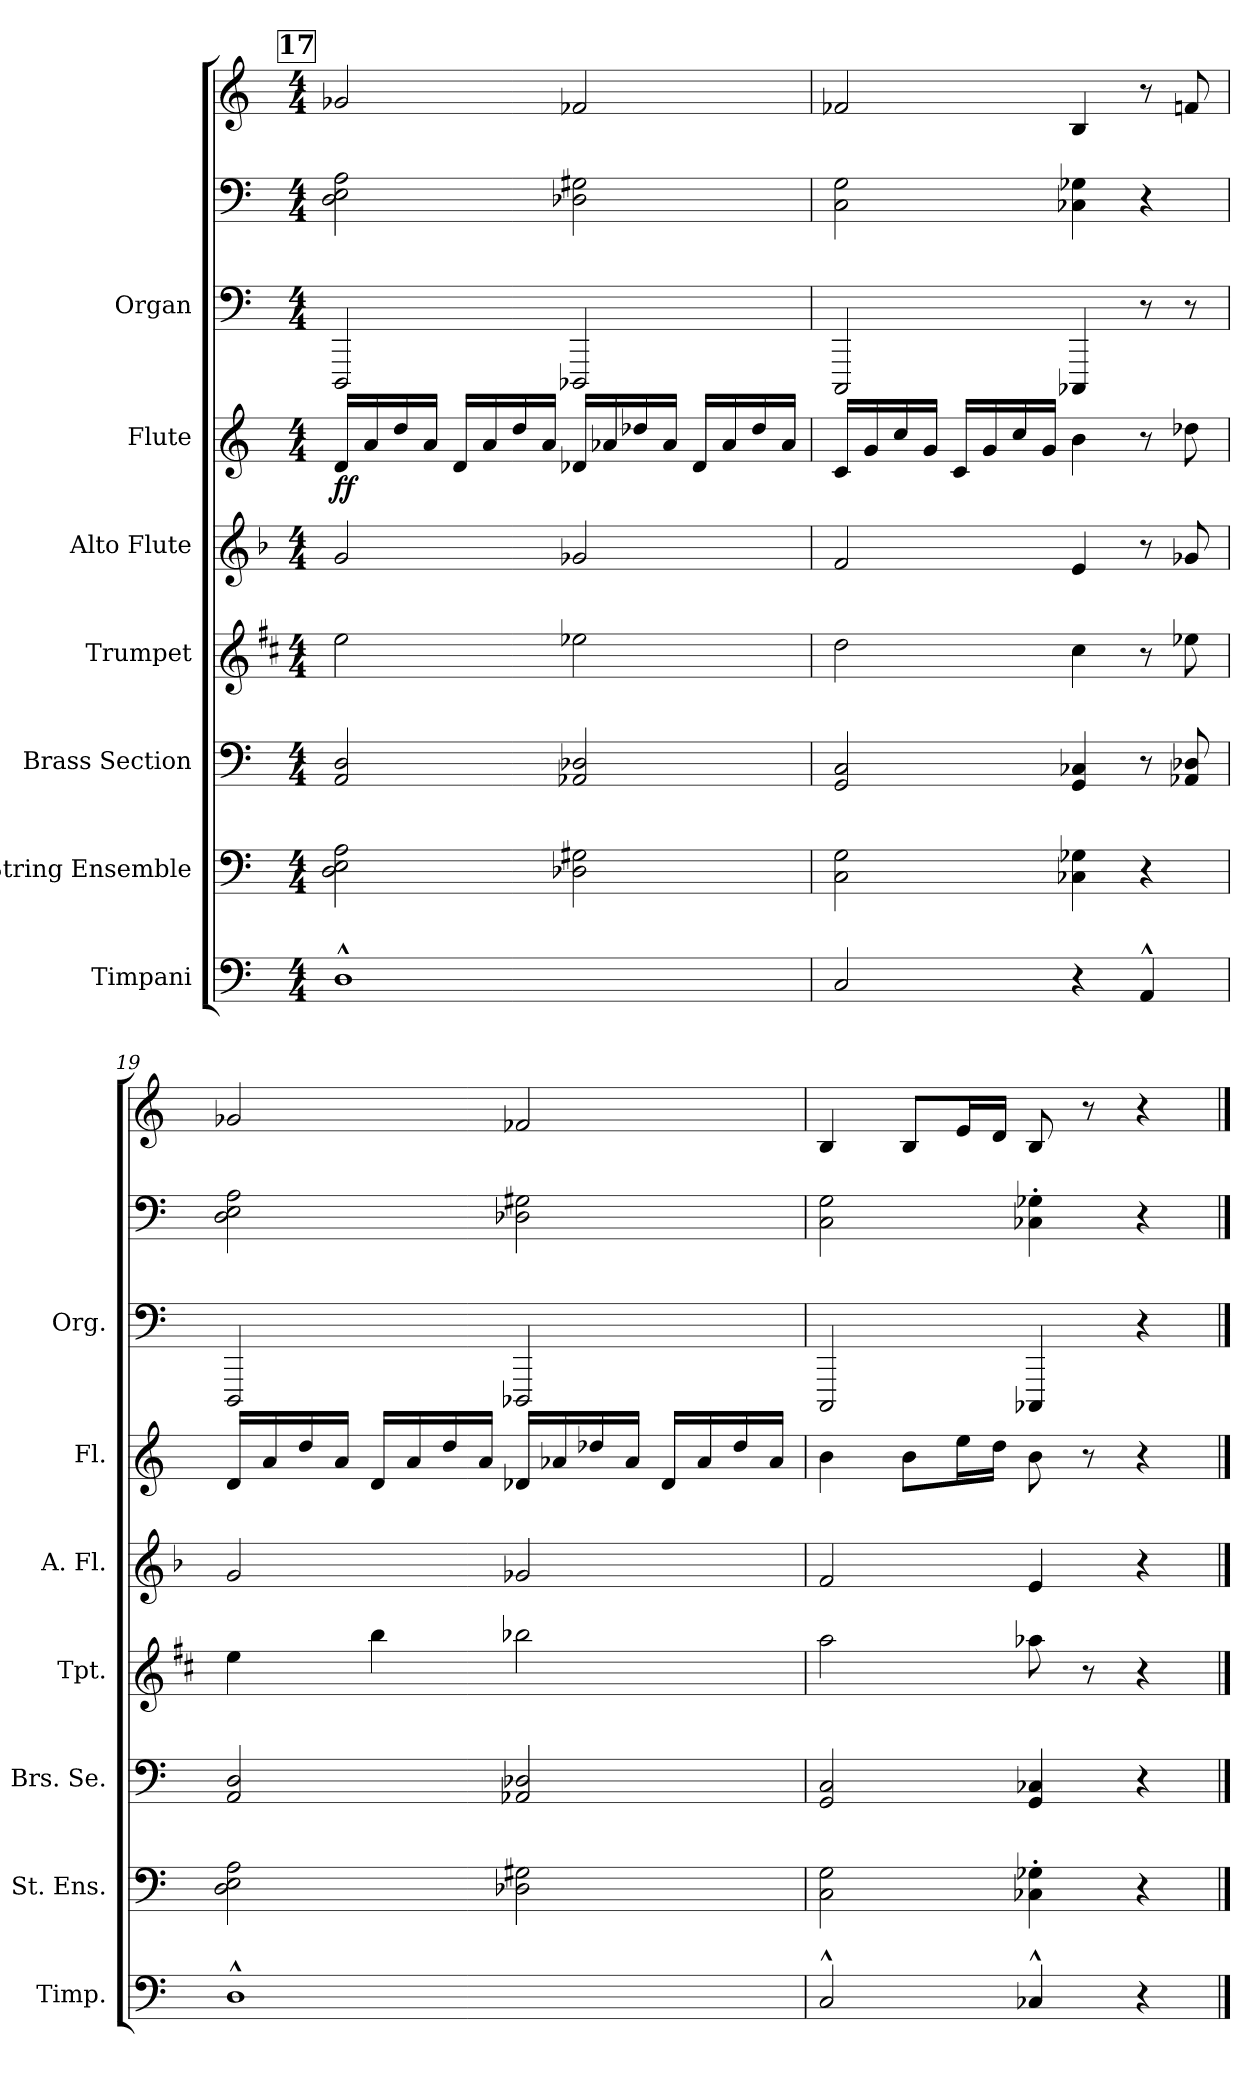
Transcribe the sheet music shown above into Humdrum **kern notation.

**kern	**kern	**kern	**kern	**kern	**kern	**dynam	**kern	**kern	**kern
*part7	*part6	*part5	*part4	*part3	*part2	*part2	*part1	*part1	*part1
*staff9	*staff8	*staff7	*staff6	*staff5	*staff4	*staff4	*staff3	*staff2	*staff1
*I"Timpani	*I"String Ensemble	*I"Brass Section	*I"Trumpet	*I"Alto Flute	*I"Flute	*	*I"Organ	*	*
*I'Timp.	*I'St. Ens.	*I'Brs. Se.	*I'Tpt.	*I'A. Fl.	*I'Fl.	*	*I'Org.	*	*
*clefF4	*clefF4	*clefF4	*clefG2	*clefG2	*clefG2	*	*clefF4	*clefF4	*clefG2
*	*	*	*ITrd1c2	*ITrd3c5	*	*	*	*	*
*k[]	*k[]	*k[]	*k[]	*k[]	*k[]	*	*k[]	*k[]	*k[]
*M4/4	*M4/4	*M4/4	*M4/4	*M4/4	*M4/4	*	*M4/4	*M4/4	*M4/4
!!LO:REH:place=s1:a:t=17
=17	=17	=17	=17	=17	=17	=17	=17	=17	=17
!	!	!	!	!	!	!LO:DY:b	!	!	!
1D^^	2E 2A 2D	2AA 2D	2dd	2d	16dLL	ff	2DDD	2E 2A 2D	2g-X
.	.	.	.	.	16a	.	.	.	.
.	.	.	.	.	16dd	.	.	.	.
.	.	.	.	.	16aJJ	.	.	.	.
.	.	.	.	.	16dLL	.	.	.	.
.	.	.	.	.	16a	.	.	.	.
.	.	.	.	.	16dd	.	.	.	.
.	.	.	.	.	16aJJ	.	.	.	.
.	2D-X 2G#X	2D-X 2AA-X	2dd-X	2d-X	16d-XLL	.	2DDD-X	2D-X 2G#X	2f-X
.	.	.	.	.	16a-X	.	.	.	.
.	.	.	.	.	16dd-X	.	.	.	.
.	.	.	.	.	16a-JJ	.	.	.	.
.	.	.	.	.	16d-LL	.	.	.	.
.	.	.	.	.	16a-	.	.	.	.
.	.	.	.	.	16dd-	.	.	.	.
.	.	.	.	.	16a-JJ	.	.	.	.
=18	=18	=18	=18	=18	=18	=18	=18	=18	=18
2C	2G 2C	2GG 2C	2cc	2c	16cLL	.	2CCC	2G 2C	2f-X
.	.	.	.	.	16g	.	.	.	.
.	.	.	.	.	16cc	.	.	.	.
.	.	.	.	.	16gJJ	.	.	.	.
.	.	.	.	.	16cLL	.	.	.	.
.	.	.	.	.	16g	.	.	.	.
.	.	.	.	.	16cc	.	.	.	.
.	.	.	.	.	16gJJ	.	.	.	.
4r	4G-X 4C-X	4GG 4C-X	4b	4B	4b	.	4CCC-X	4G-X 4C-X	4B
4AA^^	4r	8r	8r	8r	8r	.	8r	4r	8r
.	.	8AA-X 8D-X	8dd-X	8d-X	8dd-X	.	8r	.	8fn
=19	=19	=19	=19	=19	=19	=19	=19	=19	=19
1D^^	2D 2A 2E	2D 2AA	4dd	2d	16dLL	.	2DDD	2D 2A 2E	2g-X
.	.	.	.	.	16a	.	.	.	.
.	.	.	.	.	16dd	.	.	.	.
.	.	.	.	.	16aJJ	.	.	.	.
.	.	.	4aa	.	16dLL	.	.	.	.
.	.	.	.	.	16a	.	.	.	.
.	.	.	.	.	16dd	.	.	.	.
.	.	.	.	.	16aJJ	.	.	.	.
.	2G#X 2D-X	2D-X 2AA-X	2aa-X	2d-X	16d-XLL	.	2DDD-X	2G#X 2D-X	2f-X
.	.	.	.	.	16a-X	.	.	.	.
.	.	.	.	.	16dd-X	.	.	.	.
.	.	.	.	.	16a-JJ	.	.	.	.
.	.	.	.	.	16d-LL	.	.	.	.
.	.	.	.	.	16a-	.	.	.	.
.	.	.	.	.	16dd-	.	.	.	.
.	.	.	.	.	16a-JJ	.	.	.	.
=20	=20	=20	=20	=20	=20	=20	=20	=20	=20
2C^^	2G 2C	2GG 2C	2gg	2c	4b	.	2CCC	2G 2C	4B
.	.	.	.	.	8bL	.	.	.	8BL
.	.	.	.	.	16eeL	.	.	.	16eL
.	.	.	.	.	16ddJJ	.	.	.	16dJJ
4C-X^^	4G-X' 4C-X'	4GG 4C-X	8gg-X	4B	8b	.	4CCC-X	4G-X' 4C-X'	8B
.	.	.	8r	.	8r	.	.	.	8r
4r	4r	4r	4r	4r	4r	.	4r	4r	4r
==	==	==	==	==	==	==	==	==	==
*-	*-	*-	*-	*-	*-	*-	*-	*-	*-
